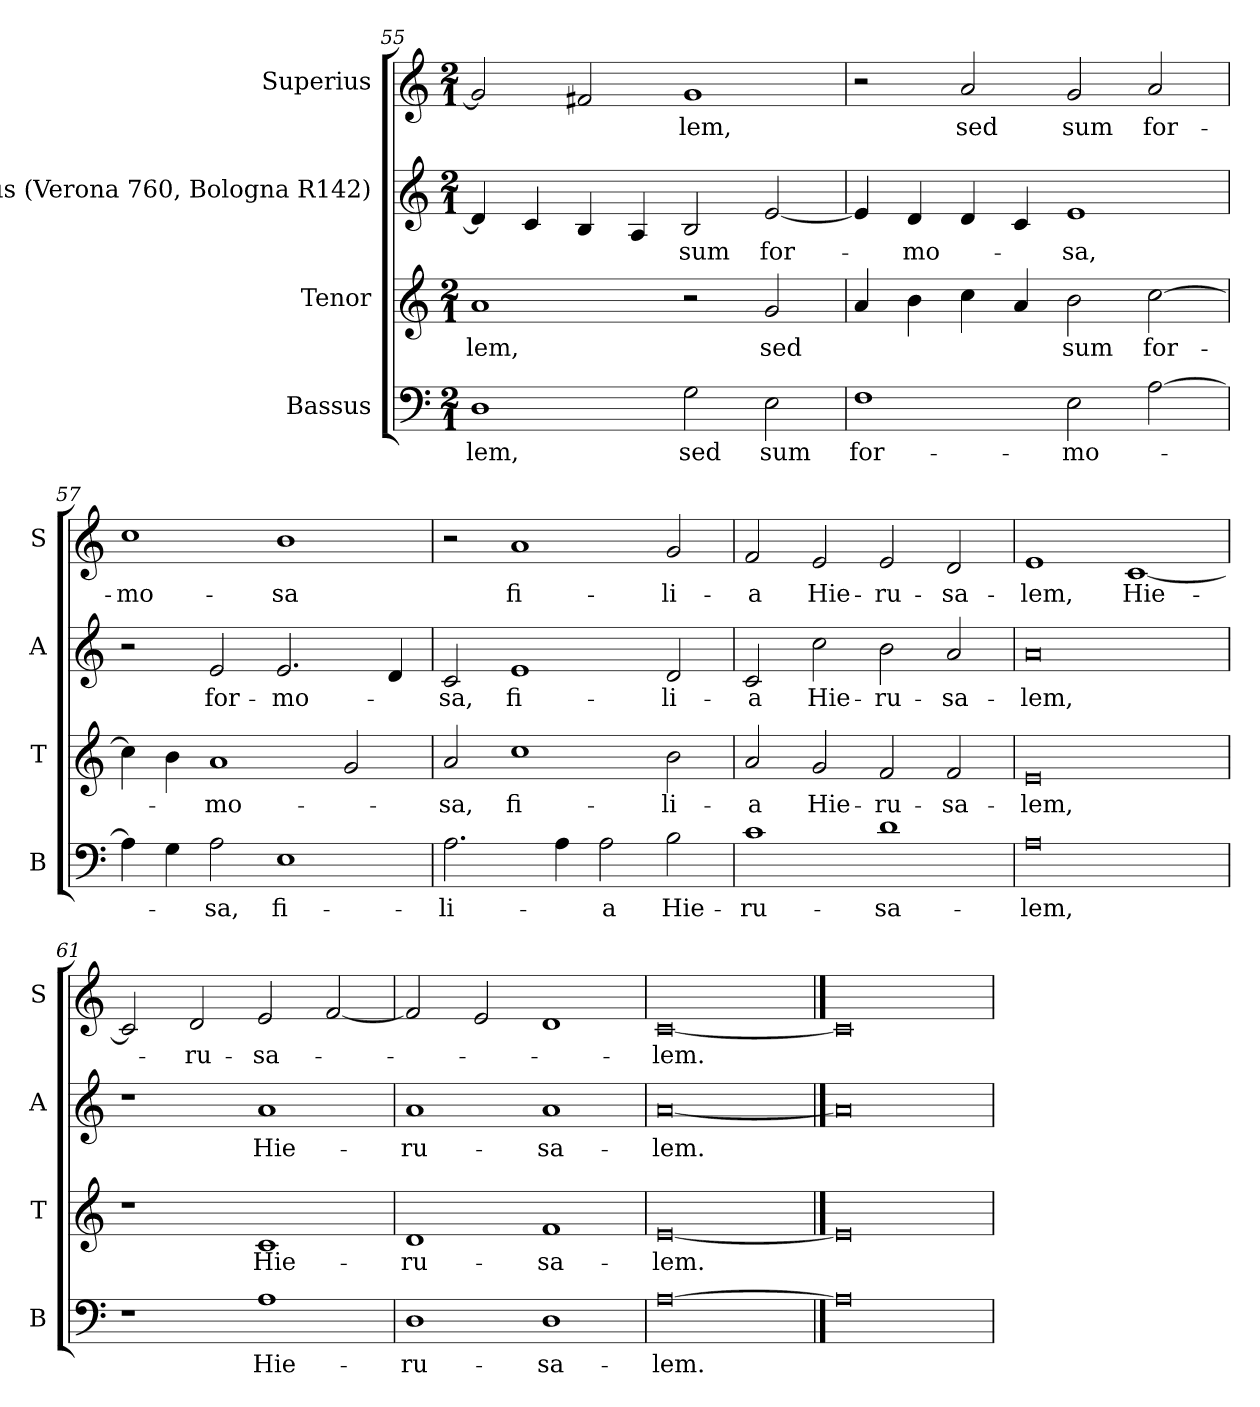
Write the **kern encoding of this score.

**kern	**text	**kern	**text	**kern	**text	**kern	**text
*part4	*part4	*part3	*part3	*part2	*part2	*part1	*part1
*staff4	*staff4	*staff3	*staff3	*staff2	*staff2	*staff1	*staff1
*I"Bassus	*	*I"Tenor	*	*I"Altus (Verona 760, Bologna R142)	*	*I"Superius	*
*I'B	*	*I'T	*	*I'A	*	*I'S	*
*clefF4	*	*clefG2	*	*clefG2	*	*clefG2	*
*k[]	*	*k[]	*	*k[]	*	*k[]	*
*C:	*	*C:	*	*C:	*	*C:	*
*M2/1	*	*M2/1	*	*M2/1	*	*M2/1	*
=55	=55	=55	=55	=55	=55	=55	=55
1D	-lem,	1a	-lem,	4d]	.	2g]	.
.	.	.	.	4c	.	.	.
.	.	.	.	4B	.	2f#X	.
.	.	.	.	4A	.	.	.
2G	sed	2r	.	2B	sum	1g	-lem,
2E	sum	2g	sed	[2e	for-	.	.
=56	=56	=56	=56	=56	=56	=56	=56
1F	for-	4a	.	4e]	.	2r	.
.	.	4b	.	4d	-mo-	.	.
.	.	4cc	.	4d	.	2a	sed
.	.	4a	.	4c	.	.	.
2E	-mo-	2b	sum	1e	-sa,	2g	sum
[2A	.	[2cc	for-	.	.	2a	for-
=57	=57	=57	=57	=57	=57	=57	=57
4A]	.	4cc]	.	2r	.	1cc	-mo-
4G	.	4b	.	.	.	.	.
2A	-sa,	1a	-mo-	2e	for-	.	.
1E	fi-	.	.	2.e	-mo-	1b	-sa
.	.	2g	.	.	.	.	.
.	.	.	.	4d	.	.	.
=58	=58	=58	=58	=58	=58	=58	=58
2.A	-li-	2a	-sa,	2c	-sa,	2r	.
.	.	1cc	fi-	1e	fi-	1a	fi-
4A	.	.	.	.	.	.	.
2A	-a	.	.	.	.	.	.
2B	Hie-	2b	-li-	2d	-li-	2g	-li-
=59	=59	=59	=59	=59	=59	=59	=59
1c	-ru-	2a	-a	2c	-a	2f	-a
.	.	2g	Hie-	2cc	Hie-	2e	Hie-
1d	-sa-	2f	-ru-	2b	-ru-	2e	-ru-
.	.	2f	-sa-	2a	-sa-	2d	-sa-
=60	=60	=60	=60	=60	=60	=60	=60
0A	-lem,	0e	-lem,	0a	-lem,	1e	-lem,
.	.	.	.	.	.	[1c	Hie-
=61	=61	=61	=61	=61	=61	=61	=61
1r	.	1r	.	1r	.	2c]	.
.	.	.	.	.	.	2d	-ru-
1A	Hie-	1c	Hie-	1a	Hie-	2e	-sa-
.	.	.	.	.	.	[2f	.
=62	=62	=62	=62	=62	=62	=62	=62
1D	-ru-	1d	-ru-	1a	-ru-	2f]	.
.	.	.	.	.	.	2e	.
1D	-sa-	1f	-sa-	1a	-sa-	1d	.
=63	=63	=63	=63	=63	=63	=63	=63
[0A	-lem.	[0e	-lem.	[0a	-lem.	[0c	-lem.
==64	==64	==64	==64	==64	==64	==64	==64
0A]	.	0e]	.	0a]	.	0c]	.
=	=	=	=	=	=	=	=
*-	*-	*-	*-	*-	*-	*-	*-
